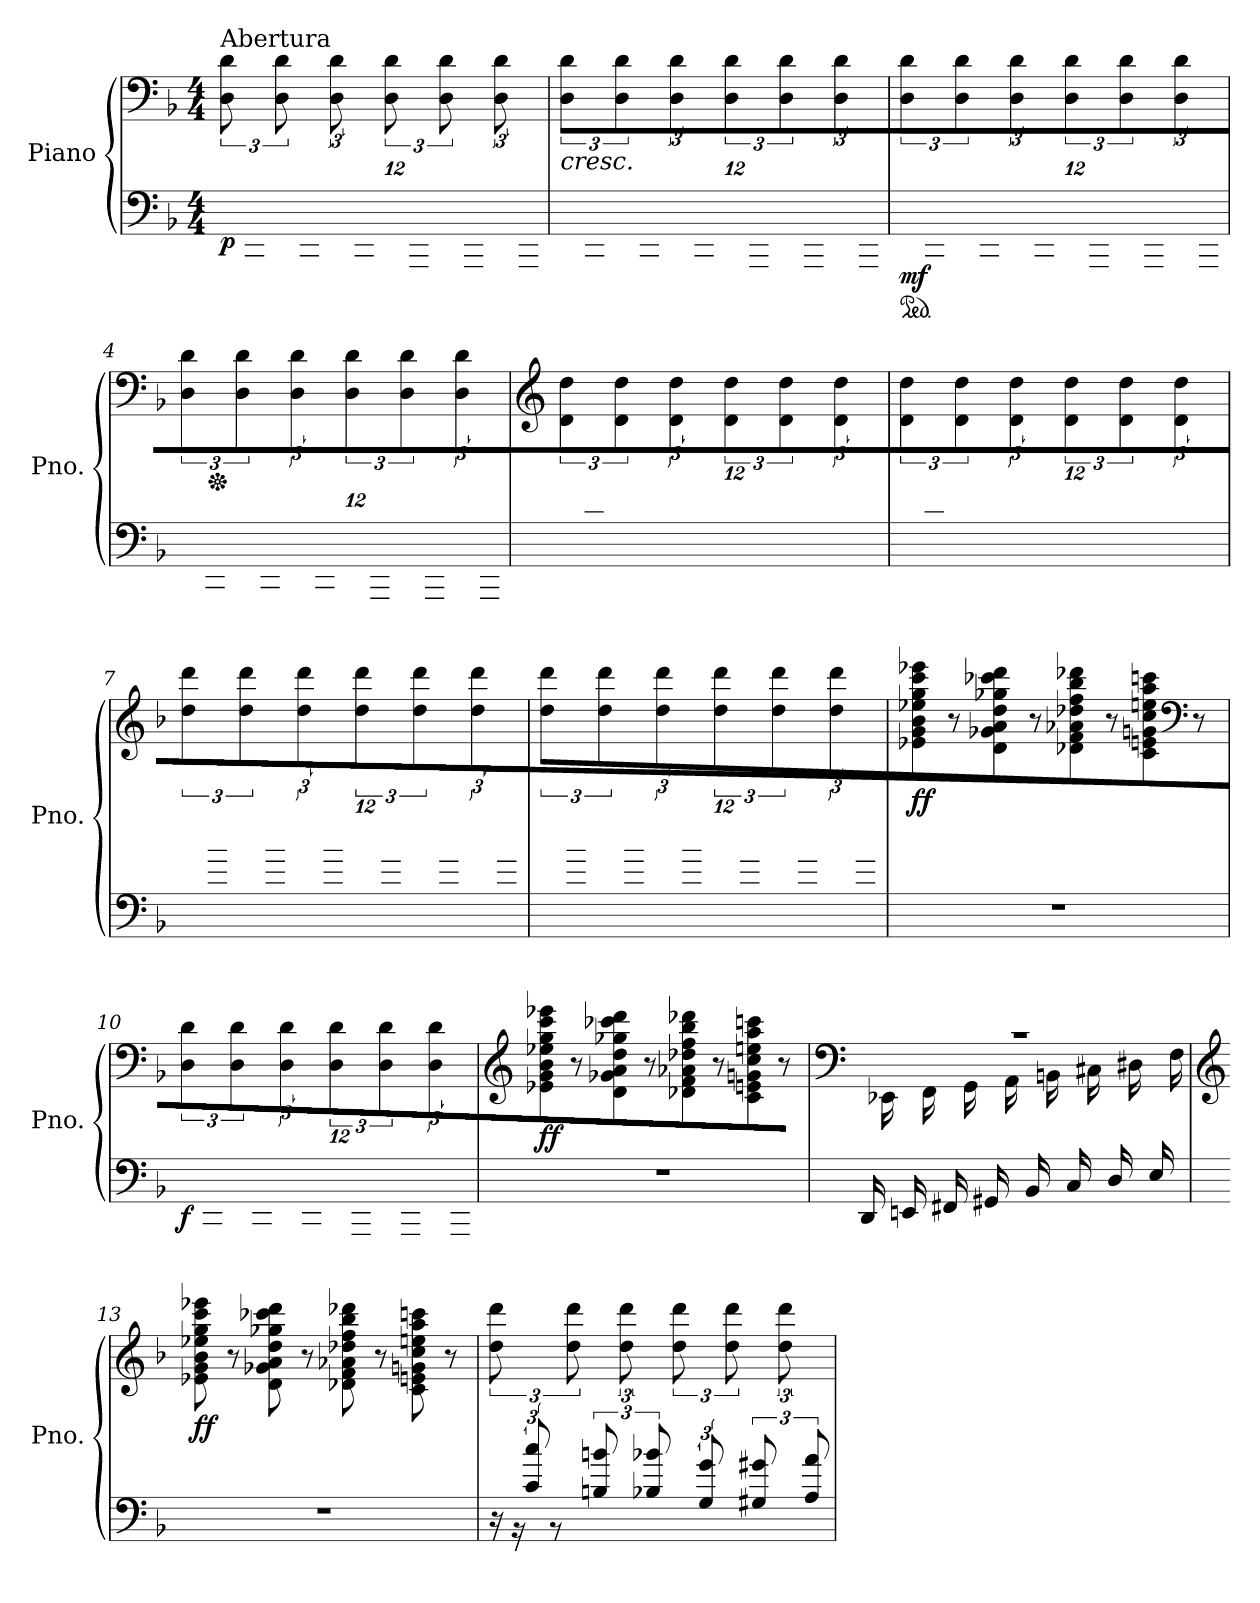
**kern	**kern	**dynam
*part1	*part1	*part1
*staff2	*staff1	*staff1/2
*I"Piano	*	*
*I'Pno.	*	*
*clefF4	*clefF4	*
*k[b-]	*k[b-]	*
*M4/4	*M4/4	*
*MM200	*MM200	*
=1	=1	=1
*^	*	*
!	!	!LO:TX:a:t=Abertura	!
!	!	!	!LO:DY:b=2
12ryy	1ryy	12D\ 12d\L	p
12CC/ 12C/	.	12ryy	.
12ryy	.	12D\ 12d\	.
12BBBn/ 12BBn/	.	12ryy	.
12ryy	.	12D\ 12d\	.
12BBB-X/ 12BB-X/	.	12ryy	.
12ryy	.	12D\ 12d\	.
12GGG/ 12GG/	.	12ryy	.
12ryy	.	12D\ 12d\	.
12GGG#X/ 12GG#X/	.	12ryy	.
12ryy	.	12D\ 12d\	.
12AAA/ 12AA/J	.	12ryy	.
=2	=2	=2	=2
!	!	!	!LO:HP:b
12ryy	1ryy	12D\ 12d\L	<
12CC/ 12C/	.	12ryy	.
12ryy	.	12D\ 12d\	.
12BBBn/ 12BBn/	.	12ryy	.
12ryy	.	12D\ 12d\	.
12BBB-X/ 12BB-X/	.	12ryy	.
12ryy	.	12D\ 12d\	.
12GGG/ 12GG/	.	12ryy	.
12ryy	.	12D\ 12d\	.
12GGG#X/ 12GG#X/	.	12ryy	.
12ryy	.	12D\ 12d\	.
12AAA/ 12AA/J	.	12ryy	.
=3	=3	=3	=3
*ped	*	*	*
!	!	!	!LO:DY:b=2
12ryy	1ryy	12D\ 12d\L	mf
12CC/ 12C/	.	12ryy	.
12ryy	.	12D\ 12d\	.
12BBBn/ 12BBn/	.	12ryy	.
12ryy	.	12D\ 12d\	.
12BBB-X/ 12BB-X/	.	12ryy	.
12ryy	.	12D\ 12d\	.
12GGG/ 12GG/	.	12ryy	.
12ryy	.	12D\ 12d\	.
12GGG#X/ 12GG#X/	.	12ryy	.
12ryy	.	12D\ 12d\	.
12AAA/ 12AA/J	.	12ryy	.
!!LO:LB:g=z
=4	=4	=4	=4
12ryy	1ryy	12D\ 12d\L	.
*	*	*Xped	*
12CC/ 12C/	.	12ryy	.
12ryy	.	12D\ 12d\	.
12BBBn/ 12BBn/	.	12ryy	.
12ryy	.	12D\ 12d\	.
12BBB-X/ 12BB-X/	.	12ryy	.
12ryy	.	12D\ 12d\	.
12GGG/ 12GG/	.	12ryy	.
12ryy	.	12D\ 12d\	.
12GGG#X/ 12GG#X/	.	12ryy	.
12ryy	.	12D\ 12d\	.
12AAA/ 12AA/J	.	12ryy	.
=5	=5	=5	=5
*	*	*clefG2	*
12ryy	1ryy	12d\ 12dd\L	.
12C/ 12c/	.	12ryy	.
12ryy	.	12d\ 12dd\	.
12BBn/ 12Bn/	.	12ryy	.
12ryy	.	12d\ 12dd\	.
12BB-X/ 12B-X/	.	12ryy	.
12ryy	.	12d\ 12dd\	.
12GG/ 12G/	.	12ryy	.
12ryy	.	12d\ 12dd\	.
12GG#X/ 12G#X/	.	12ryy	.
12ryy	.	12d\ 12dd\	.
12AA/ 12A/J	.	12ryy	.
=6	=6	=6	=6
12ryy	1ryy	12d\ 12dd\L	.
12C/ 12c/	.	12ryy	.
12ryy	.	12d\ 12dd\	.
12BBn/ 12Bn/	.	12ryy	.
12ryy	.	12d\ 12dd\	.
12BB-X/ 12B-X/	.	12ryy	.
12ryy	.	12d\ 12dd\	.
12GG/ 12G/	.	12ryy	.
12ryy	.	12d\ 12dd\	.
12GG#X/ 12G#X/	.	12ryy	.
12ryy	.	12d\ 12dd\	.
12AA/ 12A/J	.	12ryy	.
!!LO:LB:g=z
=7	=7	=7	=7
12ryy	1ryy	12dd\ 12ddd\L	.
12c/ 12cc/	.	12ryy	.
12ryy	.	12dd\ 12ddd\	.
12Bn/ 12bn/	.	12ryy	.
12ryy	.	12dd\ 12ddd\	.
12B-X/ 12b-X/	.	12ryy	.
12ryy	.	12dd\ 12ddd\	.
12G/ 12g/	.	12ryy	.
12ryy	.	12dd\ 12ddd\	.
12G#X/ 12g#X/	.	12ryy	.
12ryy	.	12dd\ 12ddd\	.
12A/ 12a/J	.	12ryy	.
=8	=8	=8	=8
12ryy	1ryy	12dd\ 12ddd\L	.
12c/ 12cc/	.	12ryy	.
12ryy	.	12dd\ 12ddd\	.
12Bn/ 12bn/	.	12ryy	.
12ryy	.	12dd\ 12ddd\	.
12B-X/ 12b-X/	.	12ryy	.
12ryy	.	12dd\ 12ddd\	.
12G/ 12g/	.	12ryy	.
12ryy	.	12dd\ 12ddd\	.
12G#X/ 12g#X/	.	12ryy	.
12ryy	.	12dd\ 12ddd\	.
12A/ 12a/J	.	12ryy	.
*v	*v	*	*
.	.	[
=9	=9	=9
!	!	!LO:DY:b
1r	8e-X\ 8g\ 8b-\ 8ee-X\ 8gg\ 8ccc\ 8eee-X\	ff
.	8r	.
.	8d\ 8g-X\ 8a\ 8dd\ 8gg-X\ 8ccc-X\ 8ddd\	.
.	8r	.
.	8d-X\ 8f\ 8a-X\ 8dd-X\ 8ff\ 8bb-\ 8ddd-X\	.
.	8r	.
.	8c\ 8en\ 8gn\ 8cc\ 8een\ 8aa\ 8cccn\	.
*	*clefF4	*
.	8r	.
!!LO:LB:g=z
=10	=10	=10
*^	*	*
!	!	!	!LO:DY:b=2
12ryy	1ryy	12D\ 12d\L	f
12CC/ 12C/	.	12ryy	.
12ryy	.	12D\ 12d\	.
12BBBn/ 12BBn/	.	12ryy	.
12ryy	.	12D\ 12d\	.
12BBB-X/ 12BB-X/	.	12ryy	.
12ryy	.	12D\ 12d\	.
12GGG/ 12GG/	.	12ryy	.
12ryy	.	12D\ 12d\	.
12GGG#X/ 12GG#X/	.	12ryy	.
12ryy	.	12D\ 12d\	.
12AAA/ 12AA/J	.	12ryy	.
*v	*v	*	*
=11	=11	=11
*	*clefG2	*
!	!	!LO:DY:b
1r	8e-X\ 8g\ 8b-\ 8ee-X\ 8gg\ 8ccc\ 8eee-X\	ff
.	8r	.
.	8d\ 8g-X\ 8a\ 8dd\ 8gg-X\ 8ccc-X\ 8ddd\	.
.	8r	.
.	8d-X\ 8f\ 8a-X\ 8dd-X\ 8ff\ 8bb-\ 8ddd-X\	.
.	8r	.
.	8c\ 8en\ 8gn\ 8cc\ 8een\ 8aa\ 8cccn\	.
.	8r	.
!!LO:LB:g=z
=12	=12	=12
*	*clefF4	*
*	*MM190	*
*	*^	*
16DD/LL	1r	16ryy	.
16ryy	.	16EE-X\	.
16EEn/	.	16ryy	.
16ryy	.	16FF\JJ	.
16FF#X/LL	.	16ryy	.
16ryy	.	16GG\	.
16GG#X/	.	16ryy	.
16ryy	.	16AA\JJ	.
16BB-/LL	.	16ryy	.
16ryy	.	16BBn\	.
16C/	.	16ryy	.
16ryy	.	16C#X\JJ	.
16D/LL	.	16ryy	.
16ryy	.	16D#X\	.
16E/	.	16ryy	.
16ryy	.	16F\JJ	.
*	*v	*v	*
=13	=13	=13
*	*clefG2	*
*	*MM220	*
*	*^	*
!	!LO:TX:a:B:t=a tempo	!	!
!	!	!	!LO:DY:b
*	*v	*v	*
1r	8e-X\ 8g\ 8b-\ 8ee-X\ 8gg\ 8ccc\ 8eee-X\	ff
.	8r	.
.	8d\ 8g-X\ 8a\ 8dd\ 8gg-X\ 8ccc-X\ 8ddd\	.
.	8r	.
.	8d-X\ 8f\ 8a-X\ 8dd-X\ 8ff\ 8bb-\ 8ddd-X\	.
.	8r	.
.	8c\ 8en\ 8gn\ 8cc\ 8een\ 8aa\ 8cccn\	.
.	8r	.
!!LO:PB:g=z
=14	=14	=14
*^	*	*
12ryy	16r	12dd\ 12ddd\L	.
.	16r	.	.
12c/ 12cc/	.	12ryy	.
.	8r	.	.
12ryy	.	12dd\ 12ddd\	.
12Bn/ 12bn/	4ryy	12ryy	.
12ryy	.	12dd\ 12ddd\	.
12B-X/ 12b-X/	.	12ryy	.
12ryy	2ryy	12dd\ 12ddd\	.
12G/ 12g/	.	12ryy	.
12ryy	.	12dd\ 12ddd\	.
12G#X/ 12g#X/	.	12ryy	.
12ryy	.	12dd\ 12ddd\	.
12A/ 12a/J	.	12ryy	.
*v	*v	*	*
=	=	=
*-	*-	*-
